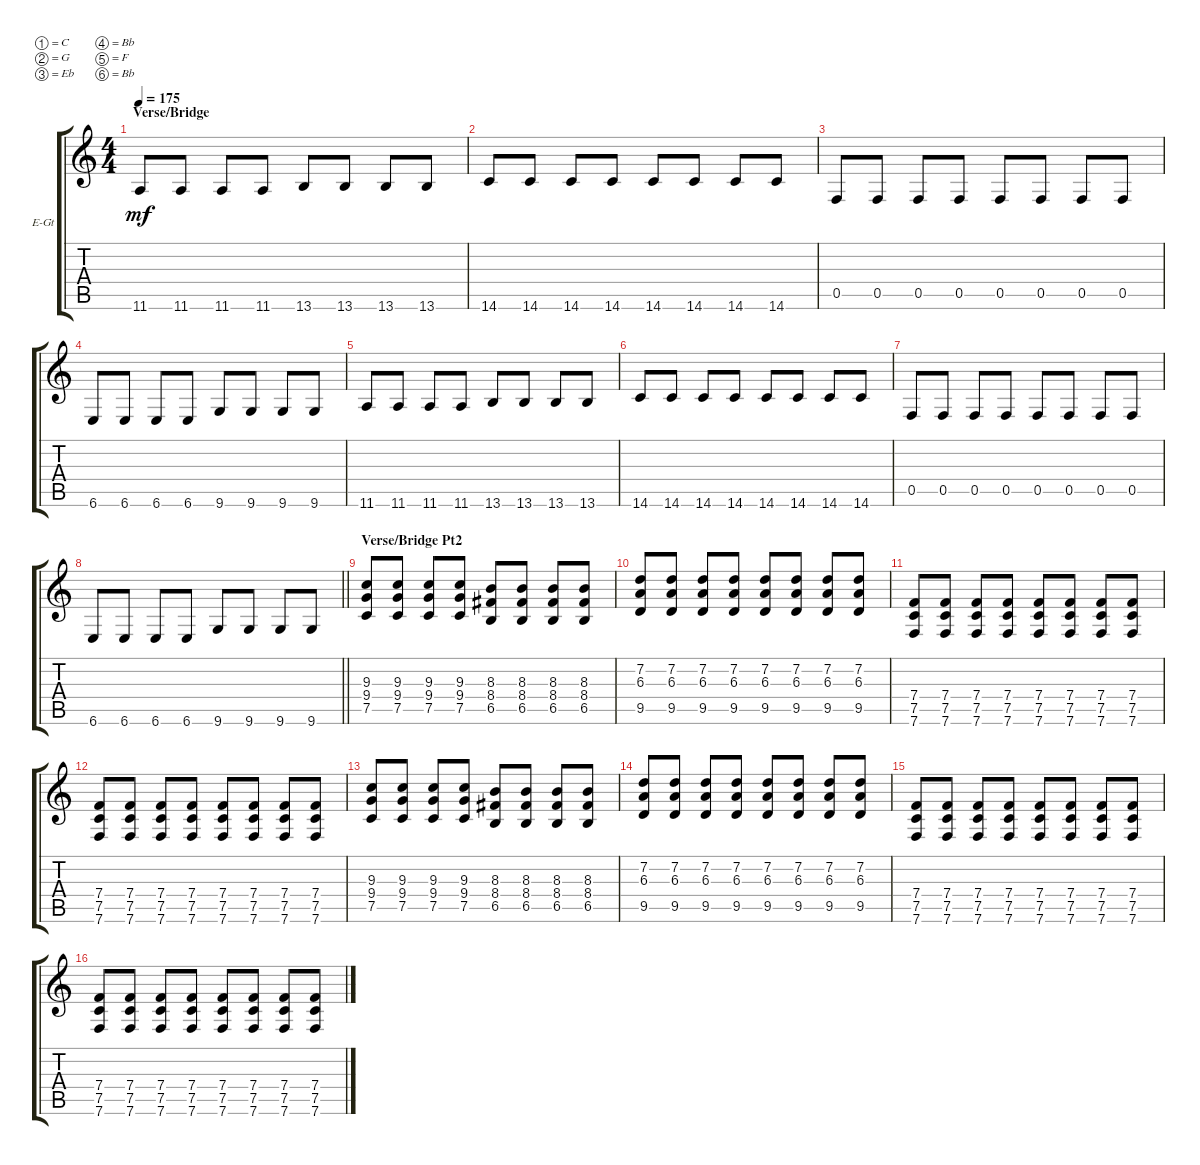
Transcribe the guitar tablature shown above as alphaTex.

\bracketExtendMode groupsimilarinstruments
\firstSystemTrackNameOrientation horizontal
\otherSystemsTrackNameOrientation horizontal
\track ("Pat Pattison" "E-Gt") {instrument distortionguitar}
\staff {score tabs}
\tuning (C4 G3 Eb3 Bb2 F2 Bb1)
\ts (4 4)
\section ("" "Verse/Bridge")
\tempo 175
\clef g2
\ks c
11.6.8{dy mf} 11.6.8 11.6.8 11.6.8 13.6.8 13.6.8 13.6.8 13.6.8 |
14.6.8 14.6.8 14.6.8 14.6.8 14.6.8 14.6.8 14.6.8 14.6.8 |
0.5.8 0.5.8 0.5.8 0.5.8 0.5.8 0.5.8 0.5.8 0.5.8 |
6.6.8 6.6.8 6.6.8 6.6.8 9.6.8 9.6.8 9.6.8 9.6.8 |
11.6.8 11.6.8 11.6.8 11.6.8 13.6.8 13.6.8 13.6.8 13.6.8 |
14.6.8 14.6.8 14.6.8 14.6.8 14.6.8 14.6.8 14.6.8 14.6.8 |
0.5.8 0.5.8 0.5.8 0.5.8 0.5.8 0.5.8 0.5.8 0.5.8 |
\barLineRight lightlight
6.6.8 6.6.8 6.6.8 6.6.8 9.6.8 9.6.8 9.6.8 9.6.8 |
\section ("" "Verse/Bridge Pt2")
(9.3 9.4 7.5).8 (9.3 9.4 7.5).8 (9.3 9.4 7.5).8 (9.3 9.4 7.5).8 (8.3 8.4 6.5).8 (8.3 8.4 6.5).8 (8.3 8.4 6.5).8 (8.3 8.4 6.5).8 |
(7.2 6.3 9.5).8 (7.2 6.3 9.5).8 (7.2 6.3 9.5).8 (7.2 6.3 9.5).8 (7.2 6.3 9.5).8 (7.2 6.3 9.5).8 (7.2 6.3 9.5).8 (7.2 6.3 9.5).8 |
(7.4 7.5 7.6).8 (7.4 7.5 7.6).8 (7.4 7.5 7.6).8 (7.4 7.5 7.6).8 (7.4 7.5 7.6).8 (7.4 7.5 7.6).8 (7.4 7.5 7.6).8 (7.4 7.5 7.6).8 |
(7.4 7.5 7.6).8 (7.4 7.5 7.6).8 (7.4 7.5 7.6).8 (7.4 7.5 7.6).8 (7.4 7.5 7.6).8 (7.4 7.5 7.6).8 (7.4 7.5 7.6).8 (7.4 7.5 7.6).8 |
(9.3 9.4 7.5).8 (9.3 9.4 7.5).8 (9.3 9.4 7.5).8 (9.3 9.4 7.5).8 (8.3 8.4 6.5).8 (8.3 8.4 6.5).8 (8.3 8.4 6.5).8 (8.3 8.4 6.5).8 |
(7.2 6.3 9.5).8 (7.2 6.3 9.5).8 (7.2 6.3 9.5).8 (7.2 6.3 9.5).8 (7.2 6.3 9.5).8 (7.2 6.3 9.5).8 (7.2 6.3 9.5).8 (7.2 6.3 9.5).8 |
(7.4 7.5 7.6).8 (7.4 7.5 7.6).8 (7.4 7.5 7.6).8 (7.4 7.5 7.6).8 (7.4 7.5 7.6).8 (7.4 7.5 7.6).8 (7.4 7.5 7.6).8 (7.4 7.5 7.6).8 |
(7.4 7.5 7.6).8 (7.4 7.5 7.6).8 (7.4 7.5 7.6).8 (7.4 7.5 7.6).8 (7.4 7.5 7.6).8 (7.4 7.5 7.6).8 (7.4 7.5 7.6).8 (7.4 7.5 7.6).8
